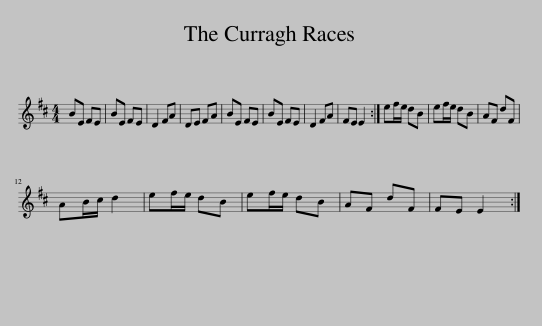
X:1
L:1/8
M:4/4
I:linebreak $
K:D
V:1 treble
V:1
 BE FE | BE FE | D2 FA | DE FA | BE FE | %5
 BE FE | D2 FA | FE E2 :| ef/e/ dB | ef/e/ dB | %10
 AF dF |$ AB/c/ d2 | ef/e/ dB | ef/e/ dB | AF dF | %15
 FE E2 :| %16
